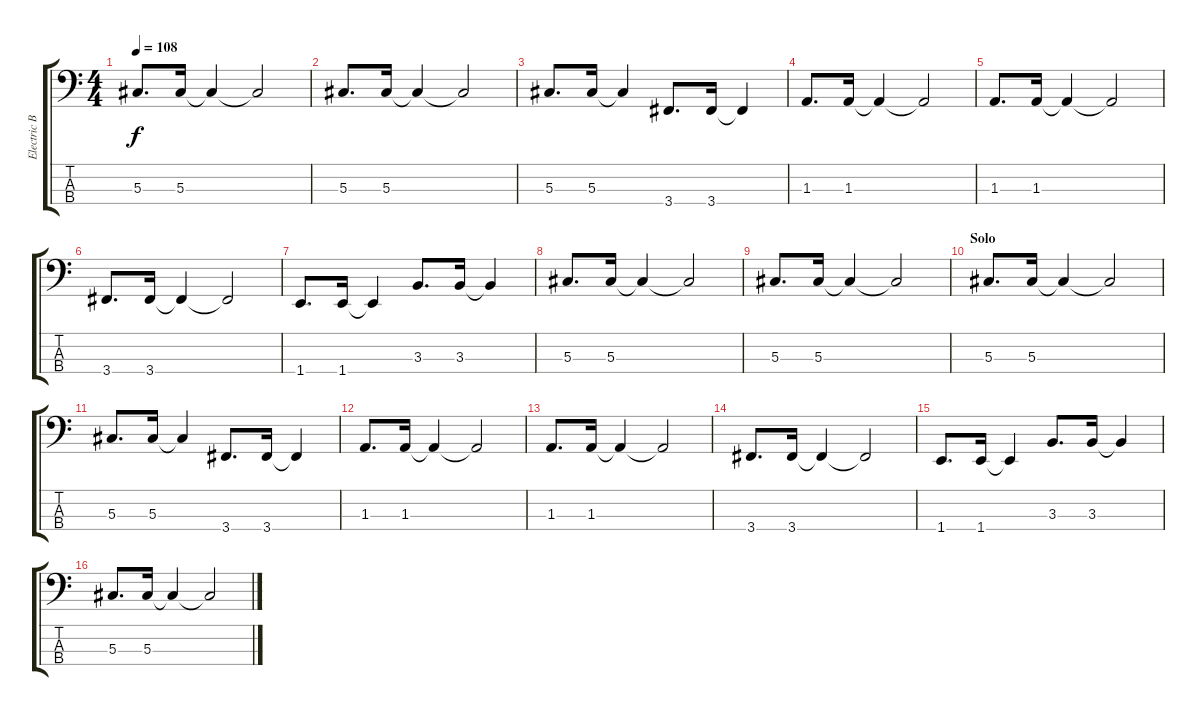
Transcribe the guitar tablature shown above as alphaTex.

\track ("Electric Bass" "Electric B") {instrument electricbassfinger}
\staff {score tabs}
\tuning (Gb2 Db2 Ab1 Eb1) {hide}
\ts (4 4)
\tempo 108
\clef f4
\ks c
5.3.8{d dy f} 5.3.16 5.3{t}.4 5.3{t}.2 |
5.3.8{d} 5.3.16 5.3{t}.4 5.3{t}.2 |
5.3.8{d} 5.3.16 5.3{t}.4 3.4.8{d} 3.4.16 3.4{t}.4 |
1.3.8{d} 1.3.16 1.3{t}.4 1.3{t}.2 |
1.3.8{d} 1.3.16 1.3{t}.4 1.3{t}.2 |
3.4.8{d} 3.4.16 3.4{t}.4 3.4{t}.2 |
1.4.8{d} 1.4.16 1.4{t}.4 3.3.8{d} 3.3.16 3.3{t}.4 |
5.3.8{d} 5.3.16 5.3{t}.4 5.3{t}.2 |
5.3.8{d} 5.3.16 5.3{t}.4 5.3{t}.2 |
\section ("" "Solo")
5.3.8{d} 5.3.16 5.3{t}.4 5.3{t}.2 |
5.3.8{d} 5.3.16 5.3{t}.4 3.4.8{d} 3.4.16 3.4{t}.4 |
1.3.8{d} 1.3.16 1.3{t}.4 1.3{t}.2 |
1.3.8{d} 1.3.16 1.3{t}.4 1.3{t}.2 |
3.4.8{d} 3.4.16 3.4{t}.4 3.4{t}.2 |
1.4.8{d} 1.4.16 1.4{t}.4 3.3.8{d} 3.3.16 3.3{t}.4 |
5.3.8{d} 5.3.16 5.3{t}.4 5.3{t}.2
